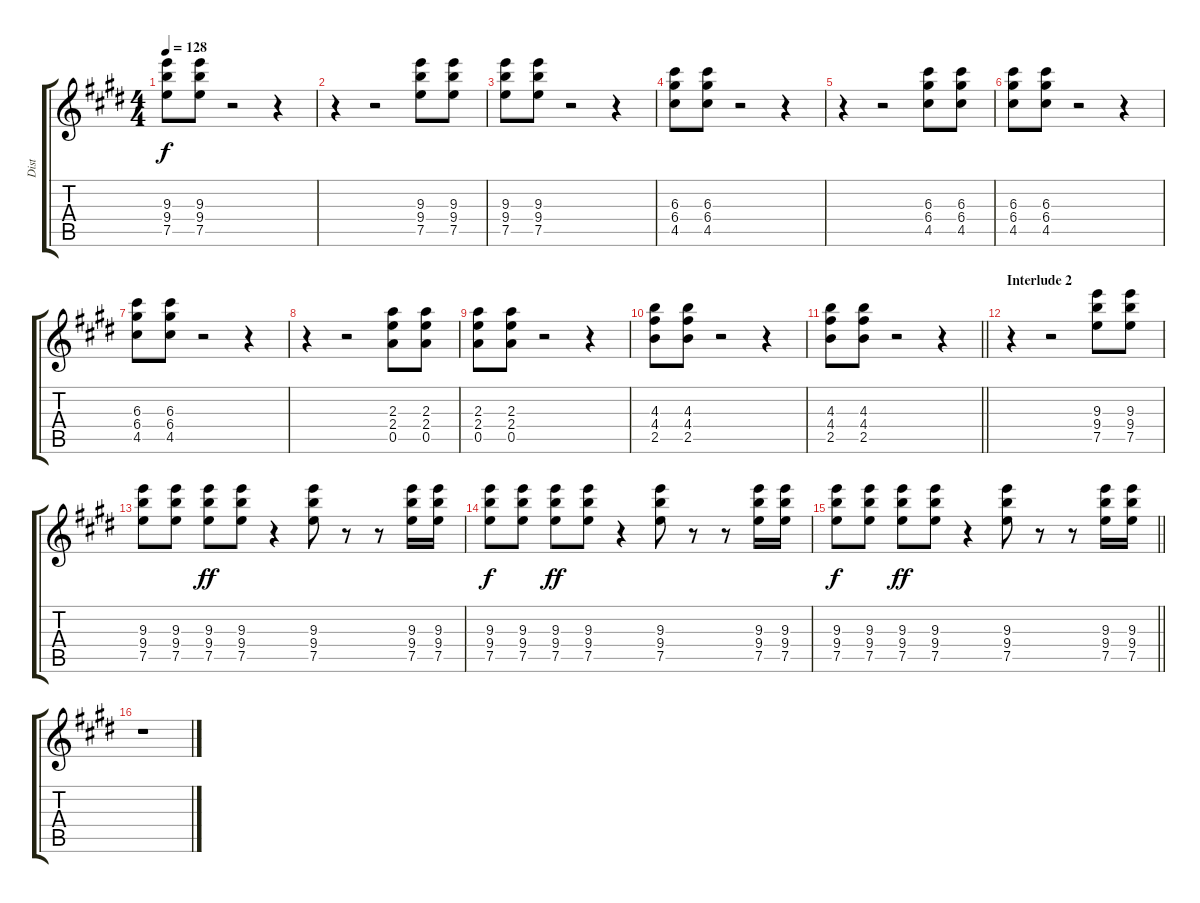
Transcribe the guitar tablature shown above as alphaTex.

\track ("Dist" "Dist") {instrument distortionguitar}
\staff {score tabs}
\tuning (E4 B3 G4 D4 A3 E3) {hide}
\ts (4 4)
\tempo 128
\clef g2
\ks c#minor
(9.3 9.4 7.5).8{dy f} (9.3 9.4 7.5).8 r.2 r.4 |
r.4 r.2 (9.3 9.4 7.5).8 (9.3 9.4 7.5).8 |
\ks e
(9.3 9.4 7.5).8 (9.3 9.4 7.5).8 r.2 r.4 |
\ks c#minor
(6.3 6.4 4.5).8 (6.3 6.4 4.5).8 r.2 r.4 |
r.4 r.2 (6.3 6.4 4.5).8 (6.3 6.4 4.5).8 |
\ks e
(6.3 6.4 4.5).8 (6.3 6.4 4.5).8 r.2 r.4 |
\ks c#minor
(6.3 6.4 4.5).8 (6.3 6.4 4.5).8 r.2 r.4 |
r.4 r.2 (2.3 2.4 0.5).8 (2.3 2.4 0.5).8 |
\ks e
(2.3 2.4 0.5).8 (2.3 2.4 0.5).8 r.2 r.4 |
\ks c#minor
(4.3 4.4 2.5).8 (4.3 4.4 2.5).8 r.2 r.4 |
\barLineRight lightlight
(4.3 4.4 2.5).8 (4.3 4.4 2.5).8 r.2 r.4 |
\section ("" "Interlude 2")
r.4 r.2 (9.3 9.4 7.5).8 (9.3 9.4 7.5).8 |
\ks e
(9.3 9.4 7.5).8 (9.3 9.4 7.5).8 (9.3 9.4 7.5).8{dy ff} (9.3 9.4 7.5).8 r.4 (9.3 9.4 7.5).8 r.8 r.8 (9.3 9.4 7.5).16 (9.3 9.4 7.5).16 |
\ks c#minor
(9.3 9.4 7.5).8{dy f} (9.3 9.4 7.5).8 (9.3 9.4 7.5).8{dy ff} (9.3 9.4 7.5).8 r.4 (9.3 9.4 7.5).8 r.8 r.8 (9.3 9.4 7.5).16 (9.3 9.4 7.5).16 |
\barLineRight lightlight
(9.3 9.4 7.5).8{dy f} (9.3 9.4 7.5).8 (9.3 9.4 7.5).8{dy ff} (9.3 9.4 7.5).8 r.4 (9.3 9.4 7.5).8 r.8 r.8 (9.3 9.4 7.5).16 (9.3 9.4 7.5).16 |
\ks e
r.1
